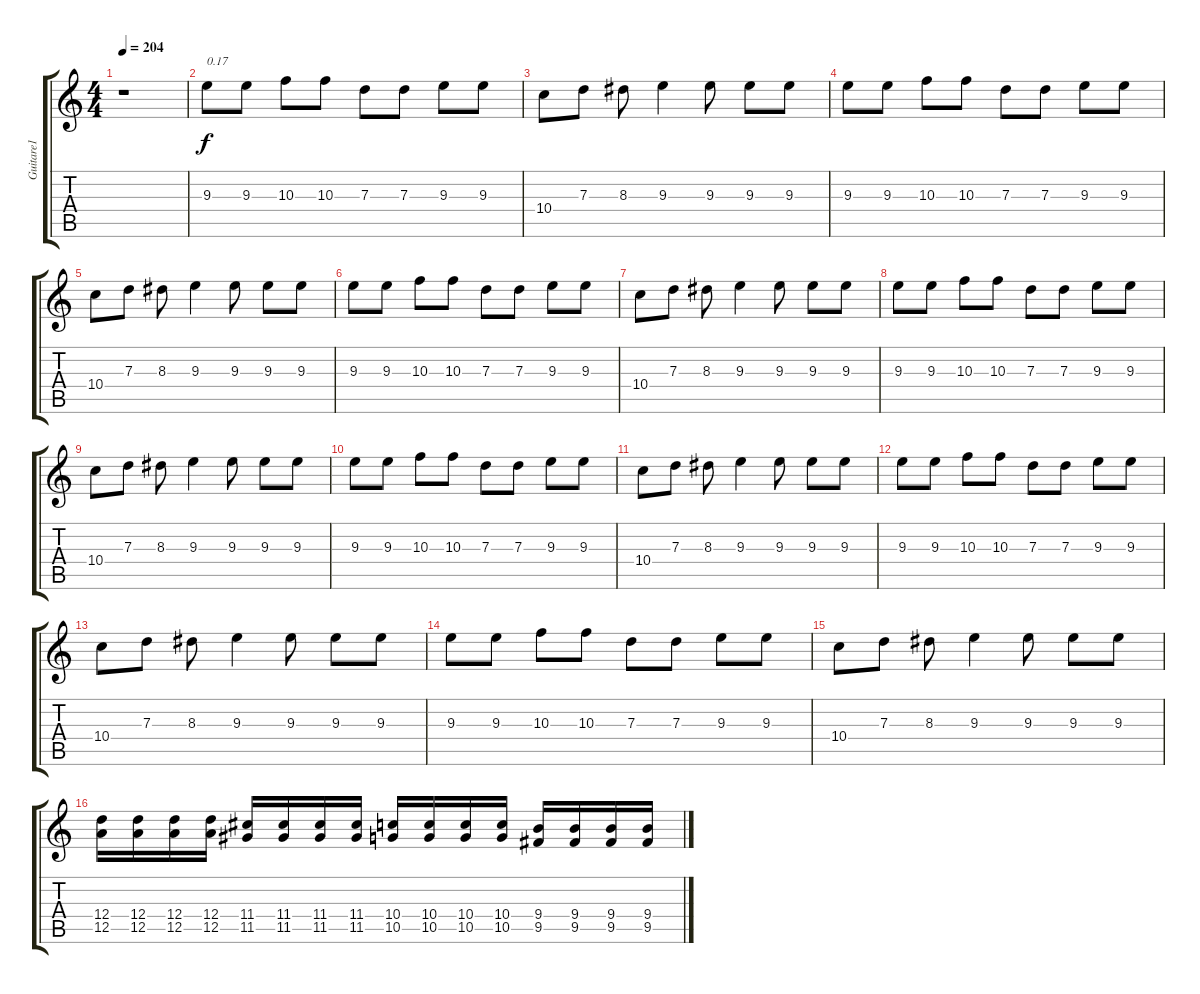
\track ("Guitare1" "Guitare1") {instrument overdrivenguitar}
\staff {score tabs}
\tuning (E4 B3 G3 D3 A2 E2) {hide}
\ts (4 4)
\tempo 204
\clef g2
\ks c
r.1{dy f instrument overdrivenguitar} |
9.3.8{txt "0.17"} 9.3.8 10.3.8 10.3.8 7.3.8 7.3.8 9.3.8 9.3.8 |
10.4.8 7.3.8 8.3.8 9.3.4 9.3.8 9.3.8 9.3.8 |
9.3.8 9.3.8 10.3.8 10.3.8 7.3.8 7.3.8 9.3.8 9.3.8 |
10.4.8 7.3.8 8.3.8 9.3.4 9.3.8 9.3.8 9.3.8 |
9.3.8 9.3.8 10.3.8 10.3.8 7.3.8 7.3.8 9.3.8 9.3.8 |
10.4.8 7.3.8 8.3.8 9.3.4 9.3.8 9.3.8 9.3.8 |
9.3.8 9.3.8 10.3.8 10.3.8 7.3.8 7.3.8 9.3.8 9.3.8 |
10.4.8 7.3.8 8.3.8 9.3.4 9.3.8 9.3.8 9.3.8 |
9.3.8 9.3.8 10.3.8 10.3.8 7.3.8 7.3.8 9.3.8 9.3.8 |
10.4.8 7.3.8 8.3.8 9.3.4 9.3.8 9.3.8 9.3.8 |
9.3.8 9.3.8 10.3.8 10.3.8 7.3.8 7.3.8 9.3.8 9.3.8 |
10.4.8 7.3.8 8.3.8 9.3.4 9.3.8 9.3.8 9.3.8 |
9.3.8 9.3.8 10.3.8 10.3.8 7.3.8 7.3.8 9.3.8 9.3.8 |
10.4.8 7.3.8 8.3.8 9.3.4 9.3.8 9.3.8 9.3.8 |
(12.4 12.5).16 (12.4 12.5).16 (12.4 12.5).16 (12.4 12.5).16 (11.4 11.5).16 (11.4 11.5).16 (11.4 11.5).16 (11.4 11.5).16 (10.4 10.5).16 (10.4 10.5).16 (10.4 10.5).16 (10.4 10.5).16 (9.4 9.5).16 (9.4 9.5).16 (9.4 9.5).16 (9.4 9.5).16
